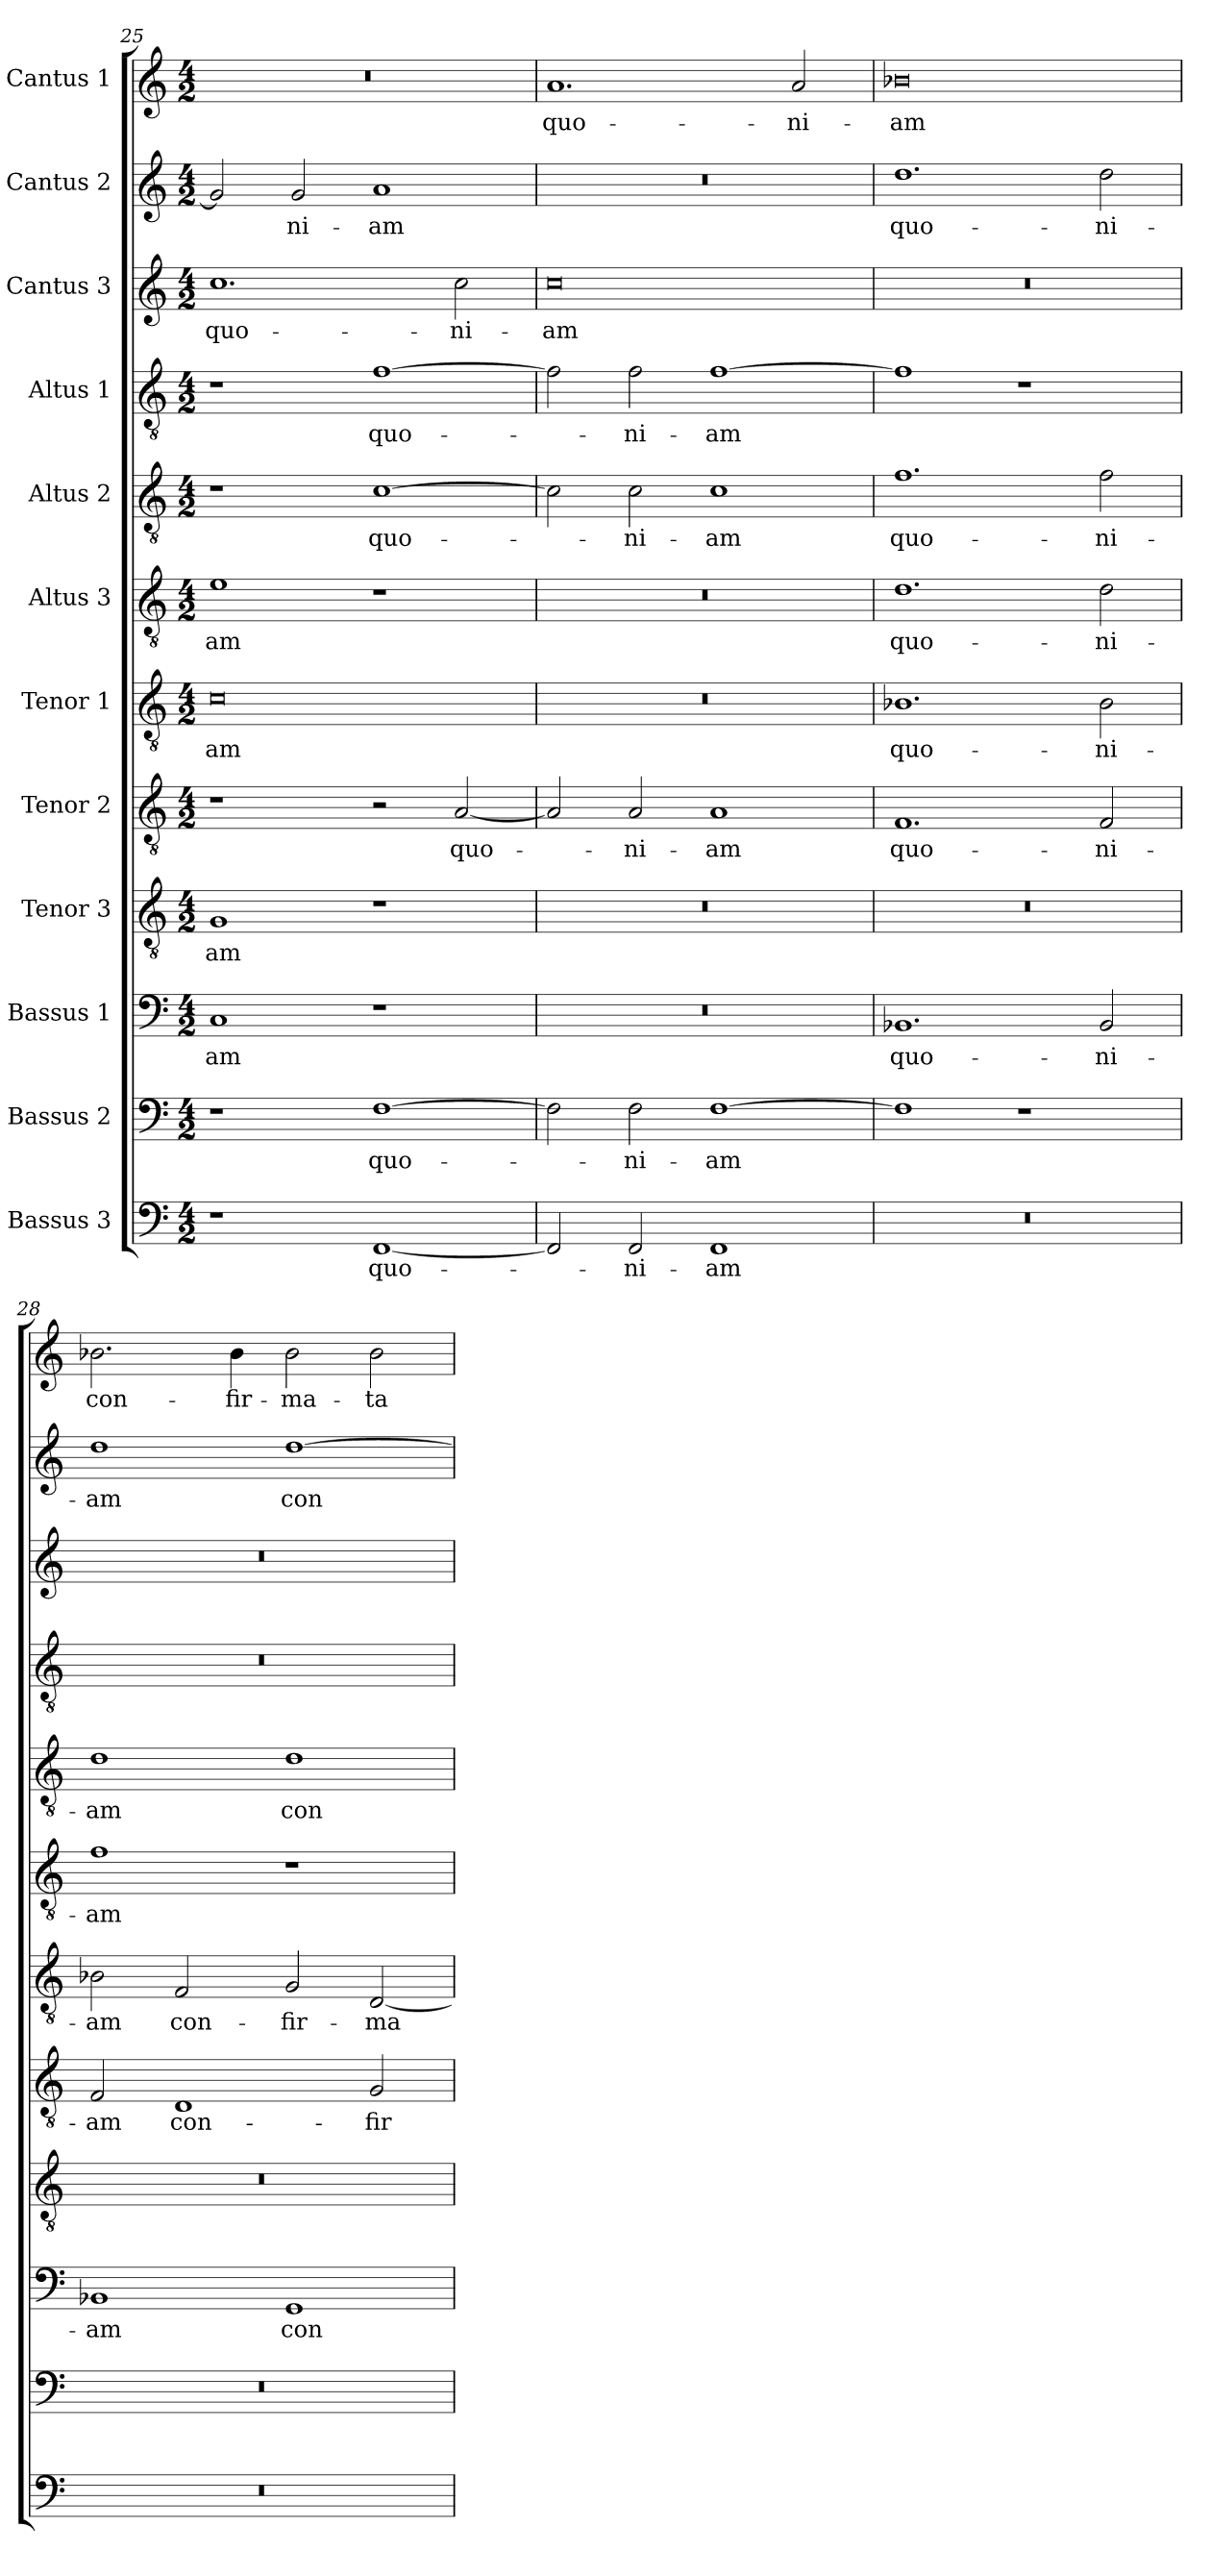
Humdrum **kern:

**kern	**text	**kern	**text	**kern	**text	**kern	**text	**kern	**text	**kern	**text	**kern	**text	**kern	**text	**kern	**text	**kern	**text	**kern	**text	**kern	**text
*part12	*part12	*part11	*part11	*part10	*part10	*part9	*part9	*part8	*part8	*part7	*part7	*part6	*part6	*part5	*part5	*part4	*part4	*part3	*part3	*part2	*part2	*part1	*part1
*staff12	*staff12	*staff11	*staff11	*staff10	*staff10	*staff9	*staff9	*staff8	*staff8	*staff7	*staff7	*staff6	*staff6	*staff5	*staff5	*staff4	*staff4	*staff3	*staff3	*staff2	*staff2	*staff1	*staff1
*I"Bassus 3	*	*I"Bassus 2	*	*I"Bassus 1	*	*I"Tenor 3	*	*I"Tenor 2	*	*I"Tenor 1	*	*I"Altus 3	*	*I"Altus 2	*	*I"Altus 1	*	*I"Cantus 3	*	*I"Cantus 2	*	*I"Cantus 1	*
*clefF4	*	*clefF4	*	*clefF4	*	*clefGv2	*	*clefGv2	*	*clefGv2	*	*clefGv2	*	*clefGv2	*	*clefGv2	*	*clefG2	*	*clefG2	*	*clefG2	*
*k[]	*	*k[]	*	*k[]	*	*k[]	*	*k[]	*	*k[]	*	*k[]	*	*k[]	*	*k[]	*	*k[]	*	*k[]	*	*k[]	*
*C:	*	*C:	*	*C:	*	*C:	*	*C:	*	*C:	*	*C:	*	*C:	*	*C:	*	*C:	*	*C:	*	*C:	*
*M4/2	*	*M4/2	*	*M4/2	*	*M4/2	*	*M4/2	*	*M4/2	*	*M4/2	*	*M4/2	*	*M4/2	*	*M4/2	*	*M4/2	*	*M4/2	*
=25	=25	=25	=25	=25	=25	=25	=25	=25	=25	=25	=25	=25	=25	=25	=25	=25	=25	=25	=25	=25	=25	=25	=25
!	!	!	!	!	!LO:LY:b	!	!LO:LY:b	!	!	!	!LO:LY:b	!	!LO:LY:b	!	!	!	!	!	!LO:LY:b	!	!	!	!
1r	.	1r	.	1C	-am	1G	-am	1r	.	0c	-am	1e	-am	1r	.	1r	.	1.cc	quo-	2g/]	.	0r	.
!	!	!	!	!	!	!	!	!	!	!	!	!	!	!	!	!	!	!	!	!	!LO:LY:b	!	!
.	.	.	.	.	.	.	.	.	.	.	.	.	.	.	.	.	.	.	.	2g/	-ni-	.	.
!	!LO:LY:b	!	!LO:LY:b	!	!	!	!	!	!	!	!	!	!	!	!LO:LY:b	!	!LO:LY:b	!	!	!	!LO:LY:b	!	!
[1FF	quo-	[1F	quo-	1r	.	1r	.	2r	.	.	.	1r	.	[1c	quo-	[1f	quo-	.	.	1a	-am	.	.
!	!	!	!	!	!	!	!	!	!LO:LY:b	!	!	!	!	!	!	!	!	!	!LO:LY:b	!	!	!	!
.	.	.	.	.	.	.	.	[2A/	quo-	.	.	.	.	.	.	.	.	2cc\	-ni-	.	.	.	.
=26	=26	=26	=26	=26	=26	=26	=26	=26	=26	=26	=26	=26	=26	=26	=26	=26	=26	=26	=26	=26	=26	=26	=26
!	!	!	!	!	!	!	!	!	!	!	!	!	!	!	!	!	!	!	!LO:LY:b	!	!	!	!LO:LY:b
2FF/]	.	2F\]	.	0r	.	0r	.	2A/]	.	0r	.	0r	.	2c\]	.	2f\]	.	0cc	-am	0r	.	1.a	quo-
!	!LO:LY:b	!	!LO:LY:b	!	!	!	!	!	!LO:LY:b	!	!	!	!	!	!LO:LY:b	!	!LO:LY:b	!	!	!	!	!	!
2FF/	-ni-	2F\	-ni-	.	.	.	.	2A/	-ni-	.	.	.	.	2c\	-ni-	2f\	-ni-	.	.	.	.	.	.
!	!LO:LY:b	!	!LO:LY:b	!	!	!	!	!	!LO:LY:b	!	!	!	!	!	!LO:LY:b	!	!LO:LY:b	!	!	!	!	!	!
1FF	-am	[1F	-am	.	.	.	.	1A	-am	.	.	.	.	1c	-am	[1f	-am	.	.	.	.	.	.
!	!	!	!	!	!	!	!	!	!	!	!	!	!	!	!	!	!	!	!	!	!	!	!LO:LY:b
.	.	.	.	.	.	.	.	.	.	.	.	.	.	.	.	.	.	.	.	.	.	2a/	-ni-
=27	=27	=27	=27	=27	=27	=27	=27	=27	=27	=27	=27	=27	=27	=27	=27	=27	=27	=27	=27	=27	=27	=27	=27
!	!	!	!	!	!LO:LY:b	!	!	!	!LO:LY:b	!	!LO:LY:b	!	!LO:LY:b	!	!LO:LY:b	!	!	!	!	!	!LO:LY:b	!	!LO:LY:b
0r	.	1F]	.	1.BB-X	quo-	0r	.	1.F	quo-	1.B-X	quo-	1.d	quo-	1.f	quo-	1f]	.	0r	.	1.dd	quo-	0b-X	-am
.	.	1r	.	.	.	.	.	.	.	.	.	.	.	.	.	1r	.	.	.	.	.	.	.
!	!	!	!	!	!LO:LY:b	!	!	!	!LO:LY:b	!	!LO:LY:b	!	!LO:LY:b	!	!LO:LY:b	!	!	!	!	!	!LO:LY:b	!	!
.	.	.	.	2BB-/	-ni-	.	.	2F/	-ni-	2B-\	-ni-	2d\	-ni-	2f\	-ni-	.	.	.	.	2dd\	-ni-	.	.
=28	=28	=28	=28	=28	=28	=28	=28	=28	=28	=28	=28	=28	=28	=28	=28	=28	=28	=28	=28	=28	=28	=28	=28
!	!	!	!	!	!LO:LY:b	!	!	!	!LO:LY:b	!	!LO:LY:b	!	!LO:LY:b	!	!LO:LY:b	!	!	!	!	!	!LO:LY:b	!	!LO:LY:b
0r	.	0r	.	1BB-X	-am	0r	.	2F/	-am	2B-X\	-am	1f	-am	1d	-am	0r	.	0r	.	1dd	-am	2.b-X\	con-
!	!	!	!	!	!	!	!	!	!LO:LY:b	!	!LO:LY:b	!	!	!	!	!	!	!	!	!	!	!	!
.	.	.	.	.	.	.	.	1D	con-	2F/	con-	.	.	.	.	.	.	.	.	.	.	.	.
!	!	!	!	!	!	!	!	!	!	!	!	!	!	!	!	!	!	!	!	!	!	!	!LO:LY:b
.	.	.	.	.	.	.	.	.	.	.	.	.	.	.	.	.	.	.	.	.	.	4b-\	-fir-
!	!	!	!	!	!LO:LY:b	!	!	!	!	!	!LO:LY:b	!	!	!	!LO:LY:b	!	!	!	!	!	!LO:LY:b	!	!LO:LY:b
.	.	.	.	1GG	con-	.	.	.	.	2G/	-fir-	1r	.	1d	con-	.	.	.	.	[1dd	con-	2b-\	-ma-
!	!	!	!	!	!	!	!	!	!LO:LY:b	!	!LO:LY:b	!	!	!	!	!	!	!	!	!	!	!	!LO:LY:b
.	.	.	.	.	.	.	.	2G/	-fir-	[2D/	-ma-	.	.	.	.	.	.	.	.	.	.	2b-\	-ta
=	=	=	=	=	=	=	=	=	=	=	=	=	=	=	=	=	=	=	=	=	=	=	=
*-	*-	*-	*-	*-	*-	*-	*-	*-	*-	*-	*-	*-	*-	*-	*-	*-	*-	*-	*-	*-	*-	*-	*-
